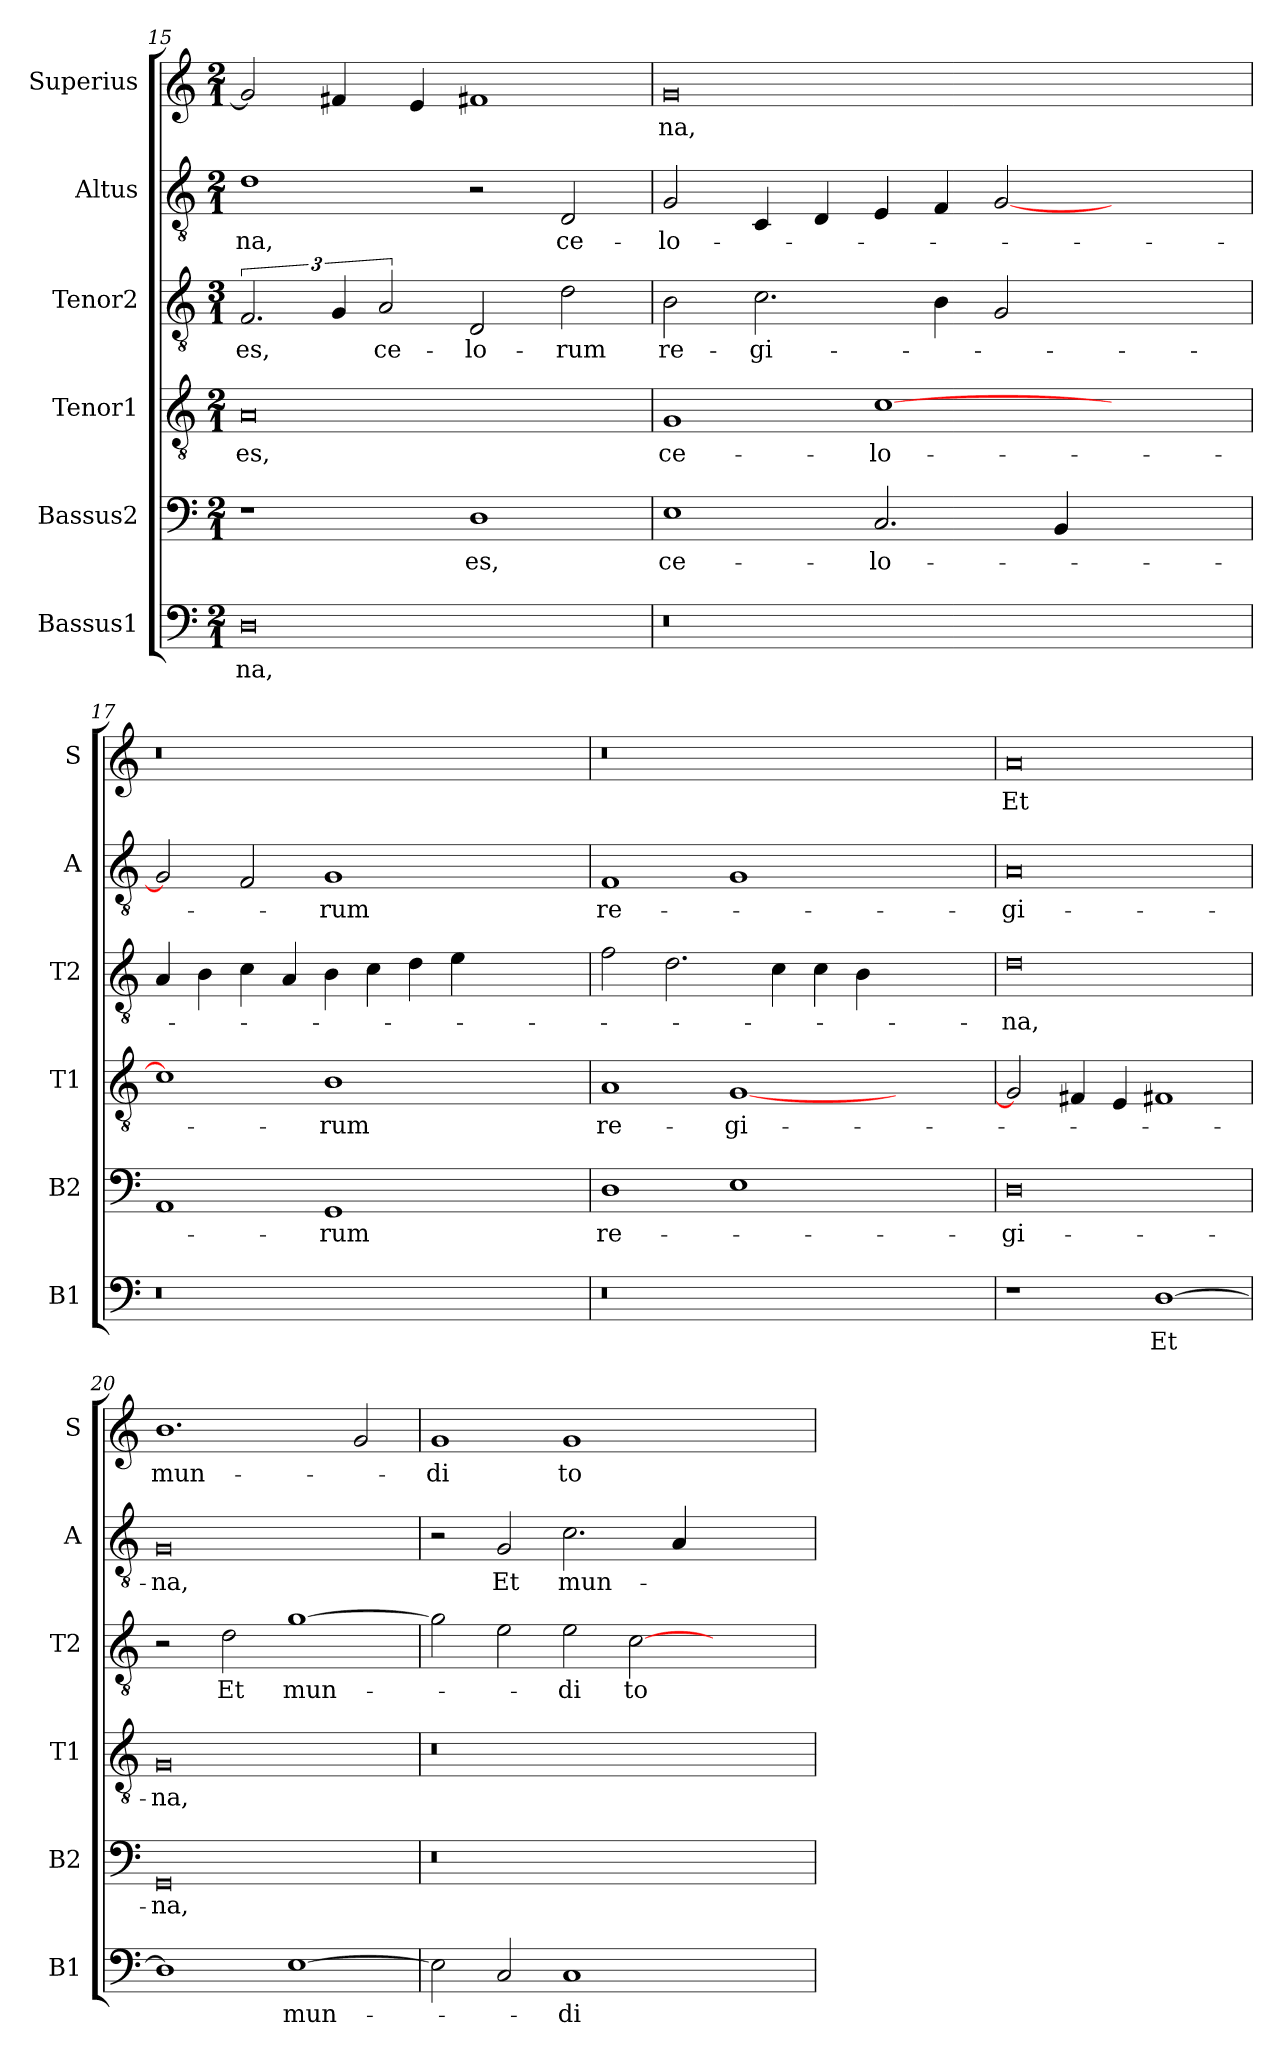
**kern	**text	**kern	**text	**kern	**text	**kern	**text	**kern	**text	**kern	**text
*part6	*part6	*part5	*part5	*part4	*part4	*part3	*part3	*part2	*part2	*part1	*part1
*staff6	*staff6	*staff5	*staff5	*staff4	*staff4	*staff3	*staff3	*staff2	*staff2	*staff1	*staff1
*I"Bassus1	*	*I"Bassus2	*	*I"Tenor1	*	*I"Tenor2	*	*I"Altus	*	*I"Superius	*
*I'B1	*	*I'B2	*	*I'T1	*	*I'T2	*	*I'A	*	*I'S	*
*clefF4	*	*clefF4	*	*clefGv2	*	*clefGv2	*	*clefGv2	*	*clefG2	*
*k[]	*	*k[]	*	*k[]	*	*k[]	*	*k[]	*	*k[]	*
*M2/1	*	*M2/1	*	*M2/1	*	*M3/1	*	*M2/1	*	*M2/1	*
=15	=15	=15	=15	=15	=15	=15	=15	=15	=15	=15	=15
0D	-na,	1r	.	0A	es,	3.F/	es,	1d	-na,	2g/]	.
.	.	.	.	.	.	6G/	.	.	.	4f#X/	.
.	.	.	.	.	.	3A/	ce-	.	.	.	.
.	.	.	.	.	.	.	.	.	.	4e/	.
.	.	1D	es,	.	.	2D/	-lo-	2r	.	1f#X	.
.	.	.	.	.	.	2d\	-rum	2D/	ce-	.	.
=16	=16	=16	=16	=16	=16	=16	=16	=16	=16	=16	=16
0.r	.	1E	ce-	1G	ce-	2B\	re-	2G/	-lo-	0g	-na,
.	.	.	.	.	.	2.c\	-gi-	4C/	.	.	.
.	.	.	.	.	.	.	.	4D/	.	.	.
.	.	2.C/	-lo-	[1c	-lo-	.	.	4E/	.	.	.
.	.	.	.	.	.	4B\	.	4F/	.	.	.
.	.	.	.	.	.	2G/	.	[2G/	.	.	.
.	.	4BB/	.	.	.	.	.	.	.	.	.
.	.	1ryy	.	1ryy	.	1ryy	.	1ryy	.	1ryy	.
=17	=17	=17	=17	=17	=17	=17	=17	=17	=17	=17	=17
0.r	.	1AA	.	1c]	.	4A/	.	2G/]	.	0.r	.
.	.	.	.	.	.	4B\	.	.	.	.	.
.	.	.	.	.	.	4c\	.	2F/	.	.	.
.	.	.	.	.	.	4A/	.	.	.	.	.
.	.	1GG	-rum	1B	-rum	4B\	.	1G	-rum	.	.
.	.	.	.	.	.	4c\	.	.	.	.	.
.	.	.	.	.	.	4d\	.	.	.	.	.
.	.	.	.	.	.	4e\	.	.	.	.	.
.	.	1ryy	.	1ryy	.	1ryy	.	1ryy	.	.	.
=18	=18	=18	=18	=18	=18	=18	=18	=18	=18	=18	=18
0.r	.	1D	re-	1A	re-	2f\	.	1F	re-	0.r	.
.	.	.	.	.	.	2.d\	.	.	.	.	.
.	.	1E	.	[1G	-gi-	.	.	1G	.	.	.
.	.	.	.	.	.	4c\	.	.	.	.	.
.	.	.	.	.	.	4c\	.	.	.	.	.
.	.	.	.	.	.	4B\	.	.	.	.	.
.	.	1ryy	.	1ryy	.	1ryy	.	1ryy	.	.	.
=19	=19	=19	=19	=19	=19	=19	=19	=19	=19	=19	=19
1r	.	0D	-gi-	2G/]	.	0d	-na,	0A	-gi-	0a	Et
.	.	.	.	4F#X/	.	.	.	.	.	.	.
.	.	.	.	4E/	.	.	.	.	.	.	.
[1D	Et	.	.	1F#X	.	.	.	.	.	.	.
=20	=20	=20	=20	=20	=20	=20	=20	=20	=20	=20	=20
1D]	.	0GG	-na,	0G	-na,	2r	.	0G	-na,	1.b	mun-
.	.	.	.	.	.	2d\	Et	.	.	.	.
[1E	mun-	.	.	.	.	[1g	mun-	.	.	.	.
.	.	.	.	.	.	.	.	.	.	2g/	.
=21	=21	=21	=21	=21	=21	=21	=21	=21	=21	=21	=21
2E\]	.	0.r	.	0.r	.	2g\]	.	2r	.	1g	-di
2C/	.	.	.	.	.	2e\	.	2G/	Et	.	.
1C	-di	.	.	.	.	2e\	-di	2.c\	mun-	1g	to-
.	.	.	.	.	.	[2c\	to-	.	.	.	.
.	.	.	.	.	.	.	.	4A/	.	.	.
1ryy	.	.	.	.	.	1ryy	.	1ryy	.	1ryy	.
=	=	=	=	=	=	=	=	=	=	=	=
*-	*-	*-	*-	*-	*-	*-	*-	*-	*-	*-	*-
